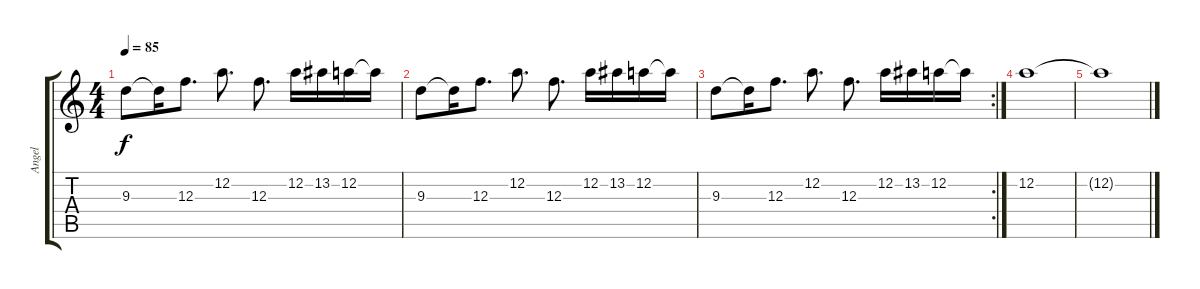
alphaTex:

\track ("Angel" "Angel") {instrument overdrivenguitar}
\staff {score tabs}
\tuning (D4 A3 F3 C3 G2 D2) {hide}
\ts (4 4)
\tempo 85
\clef g2
\ks c
9.3.8{dy f} 9.3{t}.16 12.3.8{d} 12.2.8{d} 12.3.8{d} 12.2.16 13.2.16 12.2.16 12.2{t}.16 |
9.3.8 9.3{t}.16 12.3.8{d} 12.2.8{d} 12.3.8{d} 12.2.16 13.2.16 12.2.16 12.2{t}.16 |
\rc 2
9.3.8 9.3{t}.16 12.3.8{d} 12.2.8{d} 12.3.8{d} 12.2.16 13.2.16 12.2.16 12.2{t}.16 |
12.2.1 |
12.2{t}.1
